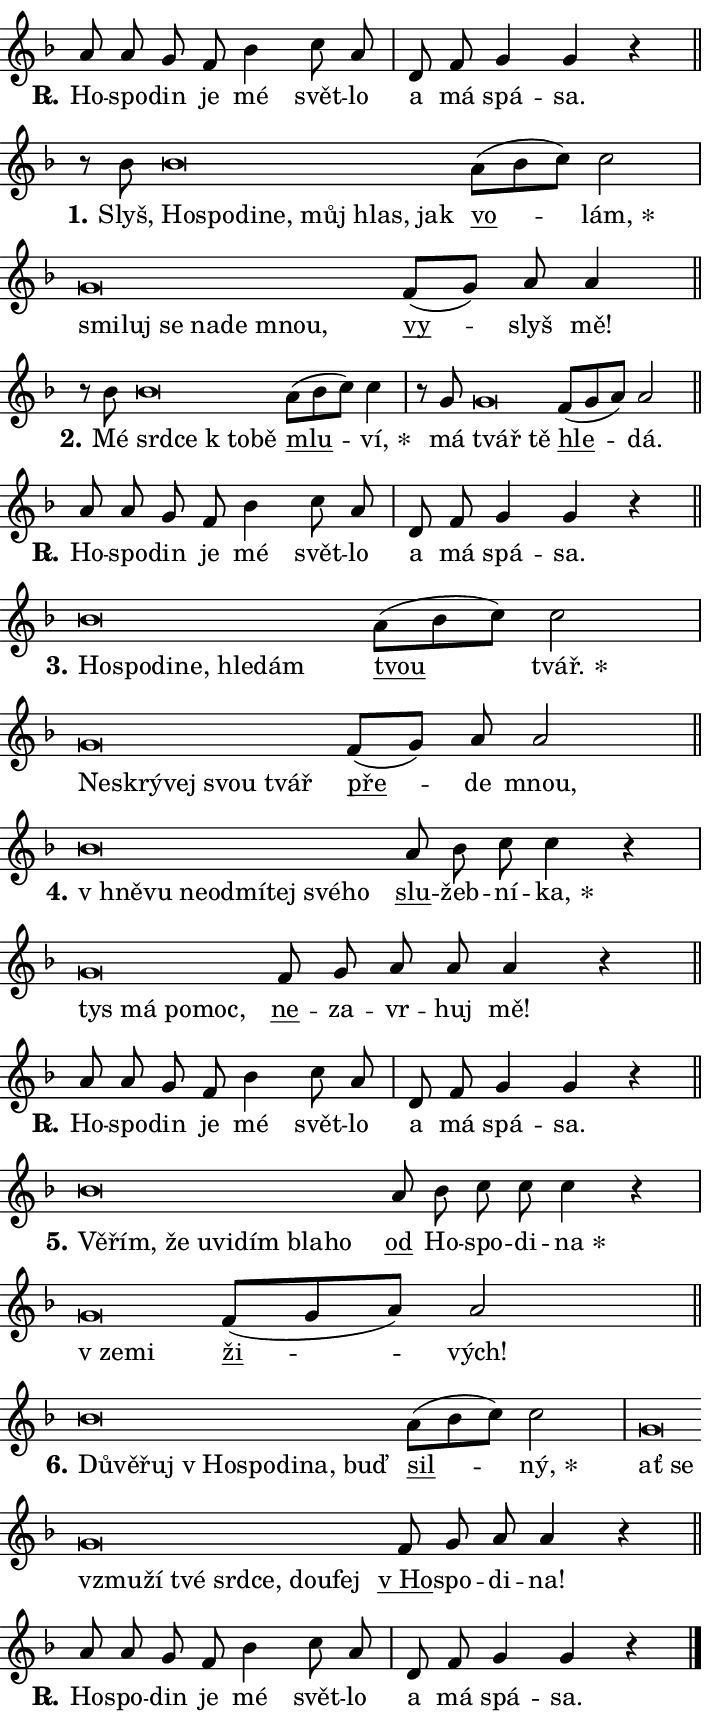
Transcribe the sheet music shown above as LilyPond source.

\version "2.24.0"
\header { tagline = "" }
\paper {
  indent = 0\cm
  top-margin = 0\cm
  right-margin = 0.13\cm % to fit lyric hyphens
  bottom-margin = 0\cm
  left-margin = 0\cm
  paper-width = 12\cm
  page-breaking = #ly:one-page-breaking
  system-system-spacing.basic-distance = #11
  score-system-spacing.basic-distance = #11
  ragged-last = ##f
}


%% Author: Thomas Morley
%% https://lists.gnu.org/archive/html/lilypond-user/2020-05/msg00002.html
#(define (line-position grob)
"Returns position of @var[grob} in current system:
   @code{'start}, if at first time-step
   @code{'end}, if at last time-step
   @code{'middle} otherwise
"
  (let* ((col (ly:item-get-column grob))
         (ln (ly:grob-object col 'left-neighbor))
         (rn (ly:grob-object col 'right-neighbor))
         (col-to-check-left (if (ly:grob? ln) ln col))
         (col-to-check-right (if (ly:grob? rn) rn col))
         (break-dir-left
           (and
             (ly:grob-property col-to-check-left 'non-musical #f)
             (ly:item-break-dir col-to-check-left)))
         (break-dir-right
           (and
             (ly:grob-property col-to-check-right 'non-musical #f)
             (ly:item-break-dir col-to-check-right))))
        (cond ((eqv? 1 break-dir-left) 'start)
              ((eqv? -1 break-dir-right) 'end)
              (else 'middle))))

#(define (tranparent-at-line-position vctor)
  (lambda (grob)
  "Relying on @code{line-position} select the relevant enry from @var{vctor}.
Used to determine transparency,"
    (case (line-position grob)
      ((end) (not (vector-ref vctor 0)))
      ((middle) (not (vector-ref vctor 1)))
      ((start) (not (vector-ref vctor 2))))))

noteHeadBreakVisibility =
#(define-music-function (break-visibility)(vector?)
"Makes @code{NoteHead}s transparent relying on @var{break-visibility}"
#{
  \override NoteHead.transparent =
    #(tranparent-at-line-position break-visibility)
#})

#(define delete-ledgers-for-transparent-note-heads
  (lambda (grob)
    "Reads whether a @code{NoteHead} is transparent.
If so this @code{NoteHead} is removed from @code{'note-heads} from
@var{grob}, which is supposed to be @code{LedgerLineSpanner}.
As a result ledgers are not printed for this @code{NoteHead}"
    (let* ((nhds-array (ly:grob-object grob 'note-heads))
           (nhds-list
             (if (ly:grob-array? nhds-array)
                 (ly:grob-array->list nhds-array)
                 '()))
           ;; Relies on the transparent-property being done before
           ;; Staff.LedgerLineSpanner.after-line-breaking is executed.
           ;; This is fragile ...
           (to-keep
             (remove
               (lambda (nhd)
                 (ly:grob-property nhd 'transparent #f))
               nhds-list)))
      ;; TODO find a better method to iterate over grob-arrays, similiar
      ;; to filter/remove etc for lists
      ;; For now rebuilt from scratch
      (set! (ly:grob-object grob 'note-heads)  '())
      (for-each
        (lambda (nhd)
          (ly:pointer-group-interface::add-grob grob 'note-heads nhd))
        to-keep))))

squashNotes = {
  \override NoteHead.X-extent = #'(-0.2 . 0.2)
  \override NoteHead.Y-extent = #'(-0.75 . 0)
  \override NoteHead.stencil =
    #(lambda (grob)
       (let ((pos (ly:grob-property grob 'staff-position)))
         (begin
           (if (< pos -7) (display "ERROR: Lower brevis then expected\n") (display ""))
           (if (<= pos -6) ly:text-interface::print ly:note-head::print))))
}
unSquashNotes = {
  \revert NoteHead.X-extent
  \revert NoteHead.Y-extent
  \revert NoteHead.stencil
}

hideNotes = \noteHeadBreakVisibility #begin-of-line-visible
unHideNotes = \noteHeadBreakVisibility #all-visible

% work-around for resetting accidentals
% https://lilypond.org/doc/v2.23/Documentation/notation/displaying-rhythms#unmetered-music
cadenzaMeasure = {
  \cadenzaOff
  \partial 1024 s1024
  \cadenzaOn
}

#(define-markup-command (accent layout props text) (markup?)
  "Underline accented syllable"
  (interpret-markup layout props
    #{\markup \override #'(offset . 4.3) \underline { #text }#}))

responsum = \markup \concat {
  "R" \hspace #-1.05 \path #0.1 #'((moveto 0 0.07) (lineto 0.9 0.8)) \hspace #0.05 "."
}

spaceSize = #0.6828661417322834 % exact space size for TeX Gyre Schola

\layout {
  \context {
    \Staff
    \remove "Time_signature_engraver"
    \override LedgerLineSpanner.after-line-breaking = #delete-ledgers-for-transparent-note-heads
  }
  \context {
    \Lyrics {
      \override LyricSpace.minimum-distance = \spaceSize
      \override LyricText.font-name = #"TeX Gyre Schola"
      \override LyricText.font-size = 1
      \override StanzaNumber.font-name = #"TeX Gyre Schola Bold"
      \override StanzaNumber.font-size = 1
    }
  }
  \context {
    \Score 
    \override NoteHead.text =
      #(lambda (grob) 
        (let ((pos (ly:grob-property grob 'staff-position)))
          #{\markup {
            \combine
              \halign #-0.55 \raise #(if (= pos -6) 0 0.5) \override #'(thickness . 2) \draw-line #'(3.2 . 0)
              \musicglyph "noteheads.sM1"
          }#}))
  }
}

% magnetic-lyrics.ily
%
%   written by
%     Jean Abou Samra <jean@abou-samra.fr>
%     Werner Lemberg <wl@gnu.org>
%
%   adapted by
%     Jiri Hon <jiri.hon@gmail.com>
%
% Version 2022-Apr-15

% https://www.mail-archive.com/lilypond-user@gnu.org/msg149350.html

#(define (Left_hyphen_pointer_engraver context)
   "Collect syllable-hyphen-syllable occurrences in lyrics and store
them in properties.  This engraver only looks to the left.  For
example, if the lyrics input is @code{foo -- bar}, it does the
following.

@itemize @bullet
@item
Set the @code{text} property of the @code{LyricHyphen} grob between
@q{foo} and @q{bar} to @code{foo}.

@item
Set the @code{left-hyphen} property of the @code{LyricText} grob with
text @q{foo} to the @code{LyricHyphen} grob between @q{foo} and
@q{bar}.
@end itemize

Use this auxiliary engraver in combination with the
@code{lyric-@/text::@/apply-@/magnetic-@/offset!} hook."
   (let ((hyphen #f)
         (text #f))
     (make-engraver
      (acknowledgers
       ((lyric-syllable-interface engraver grob source-engraver)
        (set! text grob)))
      (end-acknowledgers
       ((lyric-hyphen-interface engraver grob source-engraver)
        ;(when (not (grob::has-interface grob 'lyric-space-interface))
          (set! hyphen grob)));)
      ((stop-translation-timestep engraver)
       (when (and text hyphen)
         (ly:grob-set-object! text 'left-hyphen hyphen))
       (set! text #f)
       (set! hyphen #f)))))

#(define (lyric-text::apply-magnetic-offset! grob)
   "If the space between two syllables is less than the value in
property @code{LyricText@/.details@/.squash-threshold}, move the right
syllable to the left so that it gets concatenated with the left
syllable.

Use this function as a hook for
@code{LyricText@/.after-@/line-@/breaking} if the
@code{Left_@/hyphen_@/pointer_@/engraver} is active."
   (let ((hyphen (ly:grob-object grob 'left-hyphen #f)))
     (when hyphen
       (let ((left-text (ly:spanner-bound hyphen LEFT)))
         (when (grob::has-interface left-text 'lyric-syllable-interface)
           (let* ((common (ly:grob-common-refpoint grob left-text X))
                  (this-x-ext (ly:grob-extent grob common X))
                  (left-x-ext
                   (begin
                     ;; Trigger magnetism for left-text.
                     (ly:grob-property left-text 'after-line-breaking)
                     (ly:grob-extent left-text common X)))
                  ;; `delta` is the gap width between two syllables.
                  (delta (- (interval-start this-x-ext)
                            (interval-end left-x-ext)))
                  (details (ly:grob-property grob 'details))
                  (threshold (assoc-get 'squash-threshold details 0.2)))
             (when (< delta threshold)
               (let* (;; We have to manipulate the input text so that
                      ;; ligatures crossing syllable boundaries are not
                      ;; disabled.  For languages based on the Latin
                      ;; script this is essentially a beautification.
                      ;; However, for non-Western scripts it can be a
                      ;; necessity.
                      (lt (ly:grob-property left-text 'text))
                      (rt (ly:grob-property grob 'text))
                      (is-space (grob::has-interface hyphen 'lyric-space-interface))
                      (space (if is-space " " ""))
                      (extra-delta (if is-space spaceSize 0))
                      ;; Append new syllable.
                      (ltrt-space (if (and (string? lt) (string? rt))
                                (string-append lt space rt)
                                (make-concat-markup (list lt space rt))))
                      ;; Right-align `ltrt` to the right side.
                      (ltrt-space-markup (grob-interpret-markup
                               grob
                               (make-translate-markup
                                (cons (interval-length this-x-ext) 0)
                                (make-right-align-markup ltrt-space)))))
                 (begin
                   ;; Don't print `left-text`.
                   (ly:grob-set-property! left-text 'stencil #f)
                   ;; Set text and stencil (which holds all collected
                   ;; syllables so far) and shift it to the left.
                   (ly:grob-set-property! grob 'text ltrt-space)
                   (ly:grob-set-property! grob 'stencil ltrt-space-markup)
                   (ly:grob-translate-axis! grob (- (- delta extra-delta)) X))))))))))


#(define (lyric-hyphen::displace-bounds-first grob)
   ;; Make very sure this callback isn't triggered too early.
   (let ((left (ly:spanner-bound grob LEFT))
         (right (ly:spanner-bound grob RIGHT)))
     (ly:grob-property left 'after-line-breaking)
     (ly:grob-property right 'after-line-breaking)
     (ly:lyric-hyphen::print grob)))

squashThreshold = #0.4

\layout {
  \context {
    \Lyrics
    \consists #Left_hyphen_pointer_engraver
    \override LyricText.after-line-breaking =
      #lyric-text::apply-magnetic-offset!
    \override LyricHyphen.stencil = #lyric-hyphen::displace-bounds-first
    \override LyricText.details.squash-threshold = \squashThreshold
    \override LyricHyphen.minimum-distance = 0
    \override LyricHyphen.minimum-length = \squashThreshold
  }
}

squashText = \override LyricText.details.squash-threshold = 9999
unSquashText = \override LyricText.details.squash-threshold = \squashThreshold

leftText = \override LyricText.self-alignment-X = #LEFT
unLeftText = \revert LyricText.self-alignment-X

starOffset = #(lambda (grob) 
                (let ((x_offset (ly:self-alignment-interface::aligned-on-x-parent grob)))
                  (if (= x_offset 0) 0 (+ x_offset 1.2))))

star = #(define-music-function (syllable)(string?)
"Append star separator at the end of a syllable"
#{
  \once \override LyricText.X-offset = #starOffset
  \lyricmode { \markup {
    #syllable
    \override #'((font-name . "TeX Gyre Schola Bold")) \hspace #0.2 \lower #0.65 \larger "*"
  } }
#})

starAccent = #(define-music-function (syllable)(string?)
"Append star separator at the end of a syllable and make accent"
#{
  \once \override LyricText.X-offset = #starOffset
  \lyricmode { \markup {
    \accent #syllable
    \override #'((font-name . "TeX Gyre Schola Bold")) \hspace #0.2 \lower #0.65 \larger "*"
  } }
#})

breath = #(define-music-function (syllable)(string?)
"Append breathing indicator at the end of a syllable"
#{
  \lyricmode { \markup { #syllable "+" } }
#})

optionalBreath = #(define-music-function (syllable)(string?)
"Append optional breathing indicator at the end of a syllable"
#{
  \lyricmode { \markup { #syllable "(+)" } }
#})


\score {
    <<
        \new Voice = "melody" { \cadenzaOn \key f \major \relative { a'8 a g f bes4 c8 a \cadenzaMeasure \bar "|" d, f \bar "" g4 g r \cadenzaMeasure \bar "||" \break } }
        \new Lyrics \lyricsto "melody" { \lyricmode { \set stanza = \responsum
Ho -- spo -- din je mé svět -- lo a má spá -- sa. } }
    >>
    \layout {}
}

\score {
    <<
        \new Voice = "melody" { \cadenzaOn \key f \major \relative { r8 bes'8 \squashNotes bes\breve*1/16 \hideNotes \breve*1/16 \bar "" \breve*1/16 \bar "" \breve*1/16 \bar "" \breve*1/16 \bar "" \breve*1/16 \breve*1/16 \bar "" \unHideNotes \unSquashNotes \bar "" a8[( bes c)] c2 \cadenzaMeasure \bar "|" \squashNotes g\breve*1/16 \hideNotes \breve*1/16 \bar "" \breve*1/16 \bar "" \breve*1/16 \bar "" \breve*1/16 \breve*1/16 \bar "" \unHideNotes \unSquashNotes \bar "" f8[( g)] a a4 \cadenzaMeasure \bar "||" \break } }
        \new Lyrics \lyricsto "melody" { \lyricmode { \set stanza = "1."
Slyš, \leftText Ho -- \squashText spo -- di -- ne, můj hlas, jak \unLeftText \unSquashText \markup \accent vo -- \star lám, \leftText smi -- \squashText luj se na -- de mnou, \unLeftText \unSquashText \markup \accent vy -- slyš mě! } }
    >>
    \layout {}
}

\score {
    <<
        \new Voice = "melody" { \cadenzaOn \key f \major \relative { r8 bes'8 \squashNotes bes\breve*1/16 \hideNotes \breve*1/16 \bar "" \breve*1/16 \breve*1/16 \bar "" \unHideNotes \unSquashNotes \bar "" a8[( bes c)] c4 \cadenzaMeasure \bar "|" r8 g \squashNotes g\breve*1/16 \hideNotes \breve*1/16 \bar "" \unHideNotes \unSquashNotes \bar "" f8[( g a)] a2 \cadenzaMeasure \bar "||" \break } }
        \new Lyrics \lyricsto "melody" { \lyricmode { \set stanza = "2."
Mé \leftText srd -- \squashText ce "k to" -- bě \unLeftText \unSquashText \markup \accent mlu -- \star ví, má \leftText tvář \squashText tě \unLeftText \unSquashText \markup \accent hle -- dá. } }
    >>
    \layout {}
}

\score {
    <<
        \new Voice = "melody" { \cadenzaOn \key f \major \relative { a'8 a g f bes4 c8 a \cadenzaMeasure \bar "|" d, f \bar "" g4 g r \cadenzaMeasure \bar "||" \break } }
        \new Lyrics \lyricsto "melody" { \lyricmode { \set stanza = \responsum
Ho -- spo -- din je mé svět -- lo a má spá -- sa. } }
    >>
    \layout {}
}

\score {
    <<
        \new Voice = "melody" { \cadenzaOn \key f \major \relative { \squashNotes bes'\breve*1/16 \hideNotes \breve*1/16 \bar "" \breve*1/16 \bar "" \breve*1/16 \bar "" \breve*1/16 \breve*1/16 \bar "" \unHideNotes \unSquashNotes \bar "" a8[( bes c)] c2 \cadenzaMeasure \bar "|" \squashNotes g\breve*1/16 \hideNotes \breve*1/16 \bar "" \breve*1/16 \bar "" \breve*1/16 \breve*1/16 \bar "" \unHideNotes \unSquashNotes \bar "" f8[( g)] a a2 \cadenzaMeasure \bar "||" \break } }
        \new Lyrics \lyricsto "melody" { \lyricmode { \set stanza = "3."
\leftText Ho -- \squashText spo -- di -- ne, hle -- dám \unLeftText \unSquashText \markup \accent tvou \star tvář. \leftText Ne -- \squashText skrý -- vej svou tvář \unLeftText \unSquashText \markup \accent pře -- de mnou, } }
    >>
    \layout {}
}

\score {
    <<
        \new Voice = "melody" { \cadenzaOn \key f \major \relative { \squashNotes bes'\breve*1/16 \hideNotes \breve*1/16 \bar "" \breve*1/16 \bar "" \breve*1/16 \bar "" \breve*1/16 \bar "" \breve*1/16 \bar "" \breve*1/16 \breve*1/16 \bar "" \unHideNotes \unSquashNotes \bar "" a8 bes c c4 r \cadenzaMeasure \bar "|" \squashNotes g\breve*1/16 \hideNotes \breve*1/16 \bar "" \breve*1/16 \breve*1/16 \bar "" \unHideNotes \unSquashNotes \bar "" f8 g a a a4 r \cadenzaMeasure \bar "||" \break } }
        \new Lyrics \lyricsto "melody" { \lyricmode { \set stanza = "4."
\leftText "v hně" -- \squashText vu ne -- od -- mí -- tej své -- ho \unLeftText \unSquashText \markup \accent slu -- žeb -- ní -- \star ka, \leftText tys \squashText má po -- moc, \unLeftText \unSquashText \markup \accent ne -- za -- vr -- huj mě! } }
    >>
    \layout {}
}

\score {
    <<
        \new Voice = "melody" { \cadenzaOn \key f \major \relative { a'8 a g f bes4 c8 a \cadenzaMeasure \bar "|" d, f \bar "" g4 g r \cadenzaMeasure \bar "||" \break } }
        \new Lyrics \lyricsto "melody" { \lyricmode { \set stanza = \responsum
Ho -- spo -- din je mé svět -- lo a má spá -- sa. } }
    >>
    \layout {}
}

\score {
    <<
        \new Voice = "melody" { \cadenzaOn \key f \major \relative { \squashNotes bes'\breve*1/16 \hideNotes \breve*1/16 \bar "" \breve*1/16 \bar "" \breve*1/16 \bar "" \breve*1/16 \bar "" \breve*1/16 \bar "" \breve*1/16 \breve*1/16 \bar "" \unHideNotes \unSquashNotes \bar "" a8 bes c c c4 r \cadenzaMeasure \bar "|" \squashNotes g\breve*1/16 \hideNotes \breve*1/16 \bar "" \unHideNotes \unSquashNotes \bar "" f8[( g a)] a2 \cadenzaMeasure \bar "||" \break } }
        \new Lyrics \lyricsto "melody" { \lyricmode { \set stanza = "5."
\leftText Vě -- \squashText řím, že u -- vi -- dím bla -- ho \unLeftText \unSquashText \markup \accent od Ho -- spo -- di -- \star na \leftText "v ze" -- \squashText mi \unLeftText \unSquashText \markup \accent ži -- vých! } }
    >>
    \layout {}
}

\score {
    <<
        \new Voice = "melody" { \cadenzaOn \key f \major \relative { \squashNotes bes'\breve*1/16 \hideNotes \breve*1/16 \bar "" \breve*1/16 \bar "" \breve*1/16 \bar "" \breve*1/16 \bar "" \breve*1/16 \bar "" \breve*1/16 \breve*1/16 \bar "" \unHideNotes \unSquashNotes \bar "" a8[( bes c)] c2 \cadenzaMeasure \bar "|" \squashNotes g\breve*1/16 \hideNotes \breve*1/16 \bar "" \breve*1/16 \bar "" \breve*1/16 \bar "" \breve*1/16 \bar "" \breve*1/16 \bar "" \breve*1/16 \bar "" \breve*1/16 \breve*1/16 \bar "" \unHideNotes \unSquashNotes \bar "" f8 g a a4 r \cadenzaMeasure \bar "||" \break } }
        \new Lyrics \lyricsto "melody" { \lyricmode { \set stanza = "6."
\leftText Dů -- \squashText vě -- řuj "v Ho" -- spo -- di -- na, buď \unLeftText \unSquashText \markup \accent sil -- \star ný, \leftText ať \squashText se vzmu -- ží tvé srd -- ce, dou -- fej \unLeftText \unSquashText \markup \accent "v Ho" -- spo -- di -- na! } }
    >>
    \layout {}
}

\score {
    <<
        \new Voice = "melody" { \cadenzaOn \key f \major \relative { a'8 a g f bes4 c8 a \cadenzaMeasure \bar "|" d, f \bar "" g4 g r \cadenzaMeasure \bar "||" \break } \bar "|." }
        \new Lyrics \lyricsto "melody" { \lyricmode { \set stanza = \responsum
Ho -- spo -- din je mé svět -- lo a má spá -- sa. } }
    >>
    \layout {}
}
